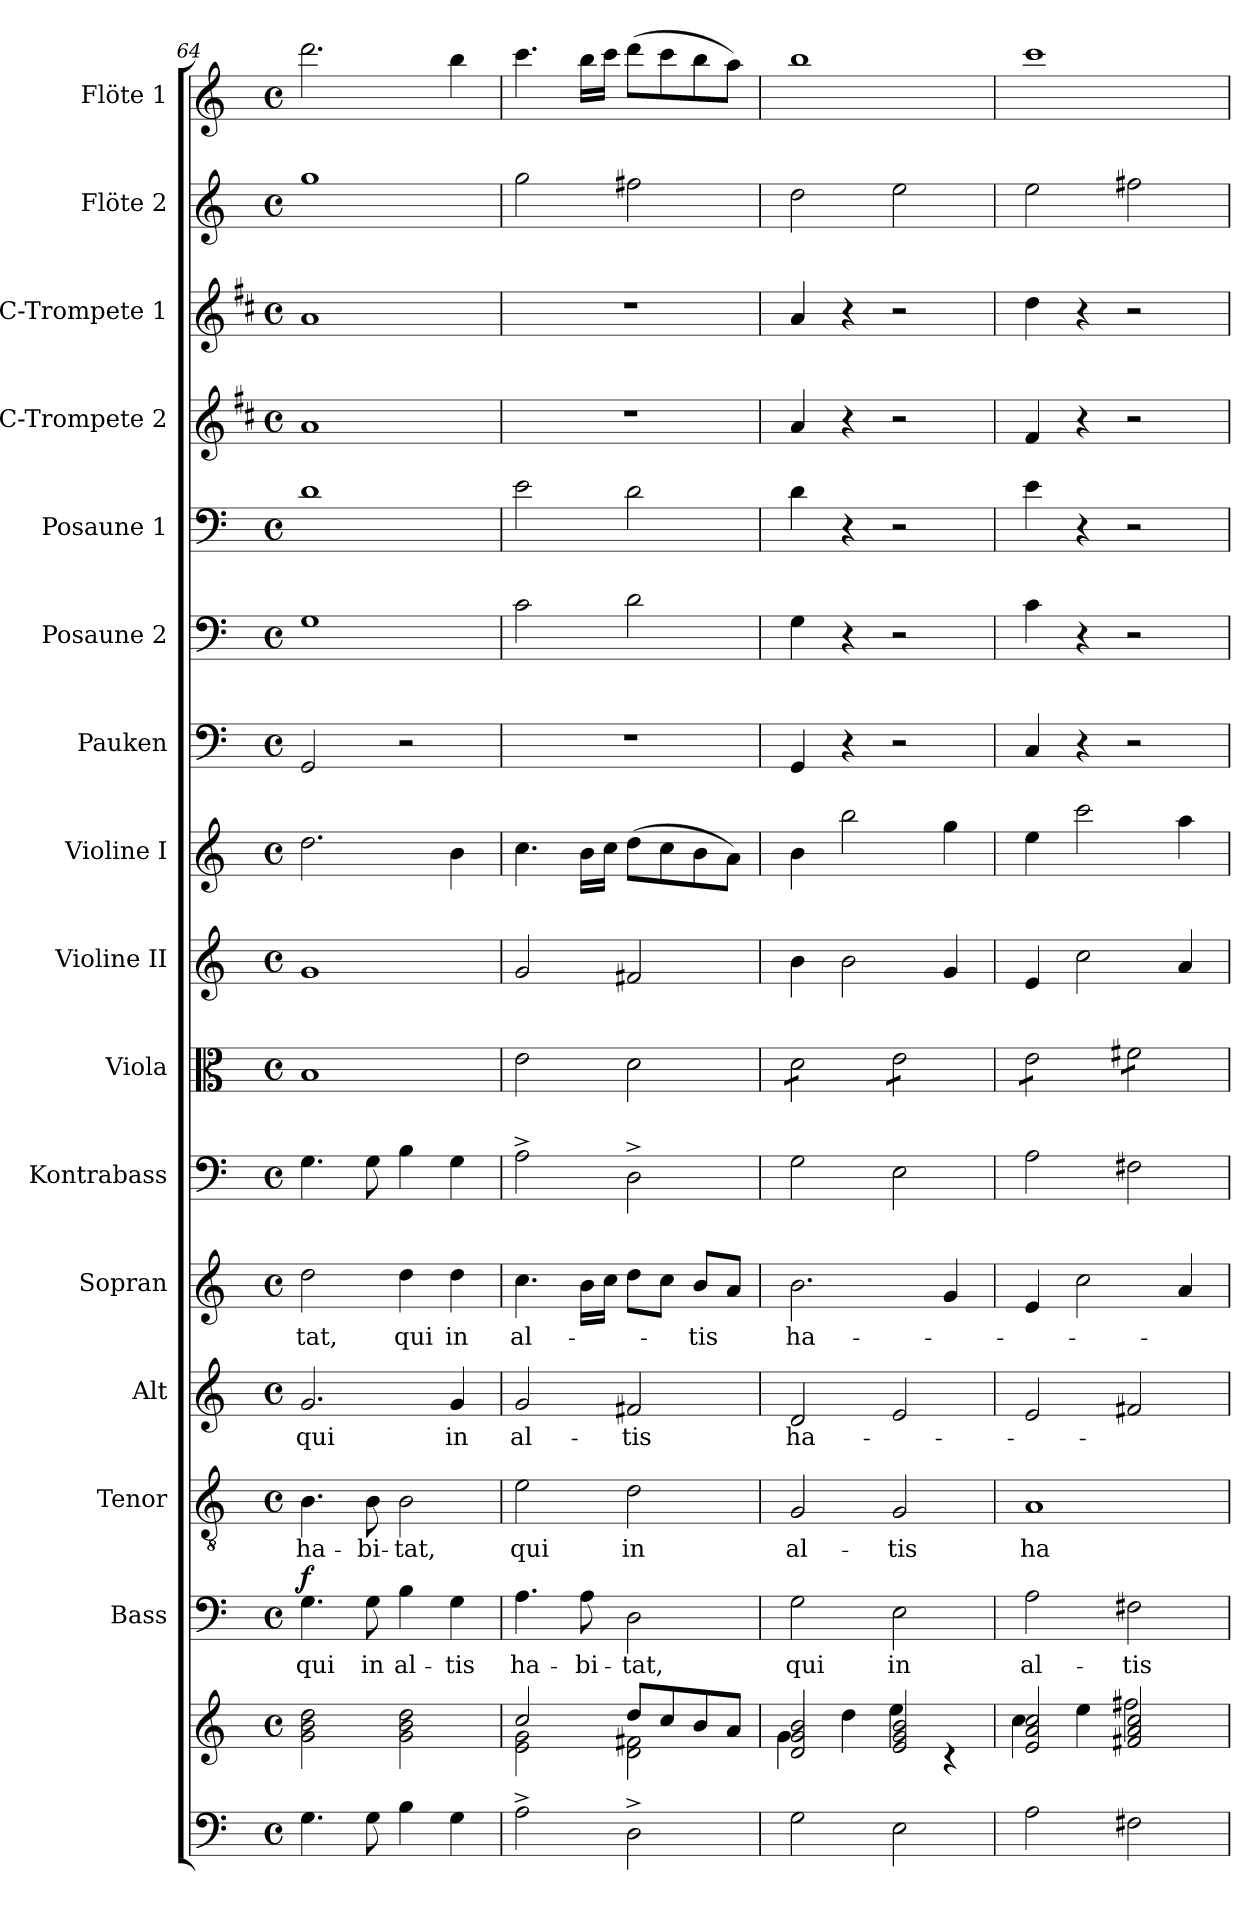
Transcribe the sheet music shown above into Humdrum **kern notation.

**kern	**kern	**kern	**text	**dynam	**kern	**text	**kern	**text	**kern	**text	**kern	**kern	**kern	**kern	**kern	**kern	**kern	**kern	**kern	**kern	**kern
*part16	*part16	*part15	*part15	*part15	*part14	*part14	*part13	*part13	*part12	*part12	*part11	*part10	*part9	*part8	*part7	*part6	*part5	*part4	*part3	*part2	*part1
*staff17	*staff16	*staff15	*staff15	*staff15	*staff14	*staff14	*staff13	*staff13	*staff12	*staff12	*staff11	*staff10	*staff9	*staff8	*staff7	*staff6	*staff5	*staff4	*staff3	*staff2	*staff1
*	*	*I"Bass	*	*	*I"Tenor	*	*I"Alt	*	*I"Sopran	*	*I"Kontrabass	*I"Viola	*I"Violine II	*I"Violine I	*I"Pauken	*I"Posaune 2	*I"Posaune 1	*I"C-Trompete 2	*I"C-Trompete 1	*I"Flöte 2	*I"Flöte 1
*	*	*I'B.	*	*	*I'T.	*	*I'A.	*	*I'S.	*	*I'Kb.	*I'Vla.	*I'Vl. II	*I'Vl. I	*I'Pk.	*I'Pos. 2	*I'Pos. 1	*I'C Trp. 2	*I'C Trp. 1	*I'Fl. 2	*I'Fl. 1
*clefF4	*clefG2	*clefF4	*	*	*clefGv2	*	*clefG2	*	*clefG2	*	*clefF4	*clefC3	*clefG2	*clefG2	*clefF4	*clefF4	*clefF4	*clefG2	*clefG2	*clefG2	*clefG2
*	*	*	*	*	*	*	*	*	*	*	*ITrd7c12	*	*	*	*	*	*	*ITrd1c2	*ITrd1c2	*	*
*k[]	*k[]	*k[]	*	*	*k[]	*	*k[]	*	*k[]	*	*k[]	*k[]	*k[]	*k[]	*k[]	*k[]	*k[]	*k[]	*k[]	*k[]	*k[]
*C:	*C:	*C:	*	*	*C:	*	*C:	*	*C:	*	*C:	*C:	*C:	*C:	*C:	*C:	*C:	*C:	*C:	*C:	*C:
*M4/4	*M4/4	*M4/4	*	*	*M4/4	*	*M4/4	*	*M4/4	*	*M4/4	*M4/4	*M4/4	*M4/4	*M4/4	*M4/4	*M4/4	*M4/4	*M4/4	*M4/4	*M4/4
*met(c)	*met(c)	*met(c)	*	*	*met(c)	*	*met(c)	*	*met(c)	*	*met(c)	*met(c)	*met(c)	*met(c)	*met(c)	*met(c)	*met(c)	*met(c)	*met(c)	*met(c)	*met(c)
=64	=64	=64	=64	=64	=64	=64	=64	=64	=64	=64	=64	=64	=64	=64	=64	=64	=64	=64	=64	=64	=64
!	!	!	!LO:LY:b	!LO:DY:a	!	!LO:LY:b	!	!LO:LY:b	!	!LO:LY:b	!	!	!	!	!	!	!	!	!	!	!
4.G\	2g\ 2b\ 2dd\	4.G\	qui	f	4.B\	ha-	2.g/	qui	2dd\	-tat,	4.GG\	1B	1g	2.dd\	2GG/	1G	1d	1g	1g	1gg	2.ddd\
!	!	!	!LO:LY:b	!	!	!LO:LY:b	!	!	!	!	!	!	!	!	!	!	!	!	!	!	!
8G\	.	8G\	in	.	8B\	-bi-	.	.	.	.	8GG\	.	.	.	.	.	.	.	.	.	.
!	!	!	!LO:LY:b	!	!	!LO:LY:b	!	!	!	!LO:LY:b	!	!	!	!	!	!	!	!	!	!	!
4B\	2g\ 2b\ 2dd\	4B\	al-	.	2B\	-tat,	.	.	4dd\	qui	4BB\	.	.	.	2r	.	.	.	.	.	.
!	!	!	!LO:LY:b	!	!	!	!	!LO:LY:b	!	!LO:LY:b	!	!	!	!	!	!	!	!	!	!	!
4G\	.	4G\	-tis	.	.	.	4g/	in	4dd\	in	4GG\	.	.	4b\	.	.	.	.	.	.	4bb\
=65	=65	=65	=65	=65	=65	=65	=65	=65	=65	=65	=65	=65	=65	=65	=65	=65	=65	=65	=65	=65	=65
*	*^	*	*	*	*	*	*	*	*	*	*	*	*	*	*	*	*	*	*	*	*
!	!	!	!	!LO:LY:b	!	!	!LO:LY:b	!	!LO:LY:b	!	!LO:LY:b	!	!	!	!	!	!	!	!	!	!	!
2A^>\	2cc/	2e\ 2g\	4.A\	ha-	.	2e\	qui	2g/	al-	4.cc\	al-	2AA^>\	2e\	2g/	4.cc\	1r	2c\	2e\	1r	1r	2gg\	4.ccc\
!	!	!	!	!LO:LY:b	!	!	!	!	!	!	!	!	!	!	!	!	!	!	!	!	!	!
.	.	.	8A\	-bi-	.	.	.	.	.	16b\LL	.	.	.	.	16b\LL	.	.	.	.	.	.	16bb\LL
.	.	.	.	.	.	.	.	.	.	16cc\JJ	.	.	.	.	16cc\JJ	.	.	.	.	.	.	16ccc\JJ
!	!	!	!	!LO:LY:b	!	!	!LO:LY:b	!	!LO:LY:b	!	!	!	!	!	!	!	!	!	!	!	!	!
2D^>\	8dd/L	2d\ 2f#X\	2D\	-tat,	.	2d\	in	2f#X/	-tis	8dd\L	.	2DD^>\	2d\	2f#X/	(>8dd\L	.	2d\	2d\	.	.	2ff#X\	(>8ddd\L
.	8cc/	.	.	.	.	.	.	.	.	8cc\J	.	.	.	.	8cc\	.	.	.	.	.	.	8ccc\
!	!	!	!	!	!	!	!	!	!	!	!LO:LY:b	!	!	!	!	!	!	!	!	!	!	!
.	8b/	.	.	.	.	.	.	.	.	8b/L	-tis	.	.	.	8b\	.	.	.	.	.	.	8bb\
.	8a/J	.	.	.	.	.	.	.	.	8a/J	.	.	.	.	8a\J)	.	.	.	.	.	.	8aa\J)
=66	=66	=66	=66	=66	=66	=66	=66	=66	=66	=66	=66	=66	=66	=66	=66	=66	=66	=66	=66	=66	=66	=66
!	!	!	!	!LO:LY:b	!	!	!LO:LY:b	!	!LO:LY:b	!	!LO:LY:b	!	!	!	!	!	!	!	!	!	!	!
*	*	*	*	*	*	*	*	*	*	*	*	*	*tremolo	*	*	*	*	*	*	*	*	*
2G\	2d/ 2g/ 2b/	4g\	2G\	qui	.	2G/	al-	2d/	ha-	2.b\	ha-	2GG\	8d\L	4b\	4b\	4GG/	4G\	4d\	4g/	4g/	2dd\	1bb
.	.	.	.	.	.	.	.	.	.	.	.	.	8d\	.	.	.	.	.	.	.	.	.
.	.	4dd\	.	.	.	.	.	.	.	.	.	.	8d\	2b\	2bb\	4r	4r	4r	4r	4r	.	.
.	.	.	.	.	.	.	.	.	.	.	.	.	8d\J	.	.	.	.	.	.	.	.	.
!	!	!	!	!LO:LY:b	!	!	!LO:LY:b	!	!	!	!	!	!	!	!	!	!	!	!	!	!	!
2E\	2e/ 2g/ 2b/	4ee\	2E\	in	.	2G/	-tis	2e/	.	.	.	2EE\	8e\L	.	.	2r	2r	2r	2r	2r	2ee\	.
.	.	.	.	.	.	.	.	.	.	.	.	.	8e\	.	.	.	.	.	.	.	.	.
.	.	4rc	.	.	.	.	.	.	.	4g/	.	.	8e\	4g/	4gg\	.	.	.	.	.	.	.
.	.	.	.	.	.	.	.	.	.	.	.	.	8e\J	.	.	.	.	.	.	.	.	.
=67	=67	=67	=67	=67	=67	=67	=67	=67	=67	=67	=67	=67	=67	=67	=67	=67	=67	=67	=67	=67	=67	=67
!	!	!	!	!LO:LY:b	!	!	!LO:LY:b	!	!	!	!	!	!	!	!	!	!	!	!	!	!	!
2A\	2e/ 2a/ 2cc/	4cc\	2A\	al-	.	1A	ha-	2e/	.	4e/	.	2AA\	8e\L	4e/	4ee\	4C/	4c\	4e\	4e/	4cc\	2ee\	1ccc
.	.	.	.	.	.	.	.	.	.	.	.	.	8e\	.	.	.	.	.	.	.	.	.
.	.	4ee\	.	.	.	.	.	.	.	2cc\	.	.	8e\	2cc\	2ccc\	4r	4r	4r	4r	4r	.	.
.	.	.	.	.	.	.	.	.	.	.	.	.	8e\J	.	.	.	.	.	.	.	.	.
!	!	!	!	!LO:LY:b	!	!	!	!	!	!	!	!	!	!	!	!	!	!	!	!	!	!
2F#X\	2f#X/ 2a/ 2cc/	2ff#X\	2F#X\	-tis	.	.	.	2f#X/	.	.	.	2FF#X\	8f#X\L	.	.	2r	2r	2r	2r	2r	2ff#X\	.
.	.	.	.	.	.	.	.	.	.	.	.	.	8f#X\	.	.	.	.	.	.	.	.	.
.	.	.	.	.	.	.	.	.	.	4a/	.	.	8f#X\	4a/	4aa\	.	.	.	.	.	.	.
.	.	.	.	.	.	.	.	.	.	.	.	.	8f#X\J	.	.	.	.	.	.	.	.	.
*	*	*	*	*	*	*	*	*	*	*	*	*	*Xtremolo	*	*	*	*	*	*	*	*	*
*	*v	*v	*	*	*	*	*	*	*	*	*	*	*	*	*	*	*	*	*	*	*	*
=	=	=	=	=	=	=	=	=	=	=	=	=	=	=	=	=	=	=	=	=	=
*-	*-	*-	*-	*-	*-	*-	*-	*-	*-	*-	*-	*-	*-	*-	*-	*-	*-	*-	*-	*-	*-
